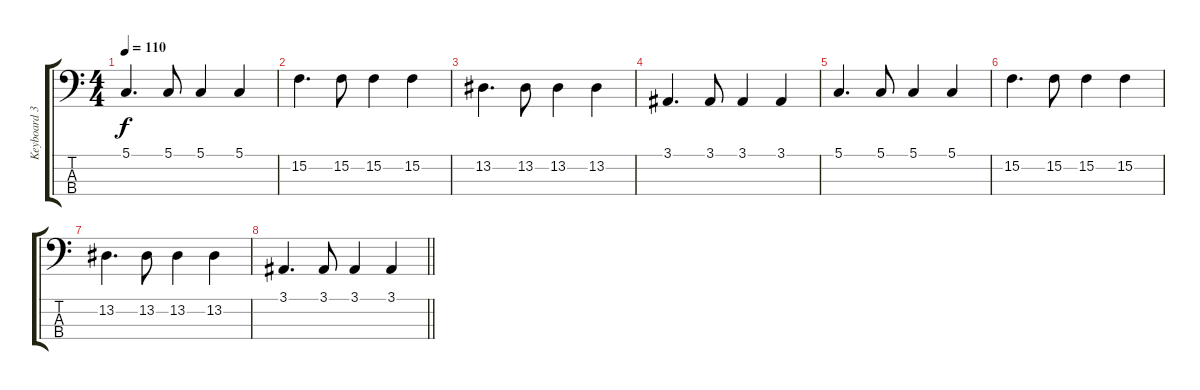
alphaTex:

\track ("Keyboard 3 (Low)" "Keyboard 3") {instrument stringensemble1}
\staff {score tabs}
\tuning (G2 D2 A1 E1) {hide}
\ts (4 4)
\tempo 110
\clef f4
\ks c
5.1.4{d dy f} 5.1.8 5.1.4 5.1.4 |
15.2.4{d} 15.2.8 15.2.4 15.2.4 |
13.2.4{d volume 0} 13.2.8 13.2.4 13.2.4 |
3.1.4{d} 3.1.8 3.1.4 3.1.4 |
5.1.4{d} 5.1.8 5.1.4 5.1.4 |
15.2.4{d} 15.2.8 15.2.4 15.2.4 |
13.2.4{d} 13.2.8 13.2.4 13.2.4 |
\barLineRight lightlight
3.1.4{d} 3.1.8 3.1.4 3.1.4
